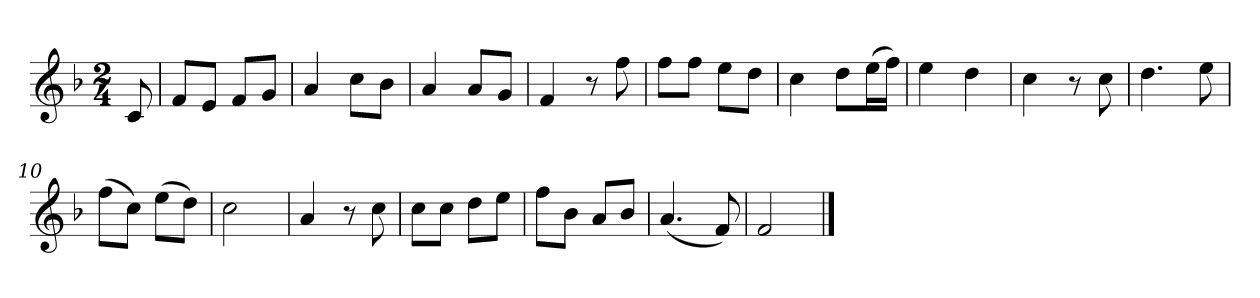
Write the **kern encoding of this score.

**kern
*part1
*staff1
*k[b-]
*M2/4
*MM120
=
8c
=1
8fL
8eJ
8fL
8gJ
=2
4a
8ccL
8b-J
=3
4a
8aL
8gJ
=4
4f
8r
8ff
=5
8ffL
8ffJ
8eeL
8ddJ
=6
4cc
8ddL
(16eeL
16ffJJ)
=7
4ee
4dd
=8
4cc
8r
8cc
=9
4.dd
8ee
=10
(8ffL
8ccJ)
(8eeL
8ddJ)
=11
2cc
=12
4a
8r
8cc
=13
8ccL
8ccJ
8ddL
8eeJ
=14
8ffL
8b-J
8aL
8b-J
=15
(4.a
8f)
=16
2f
==
*-
